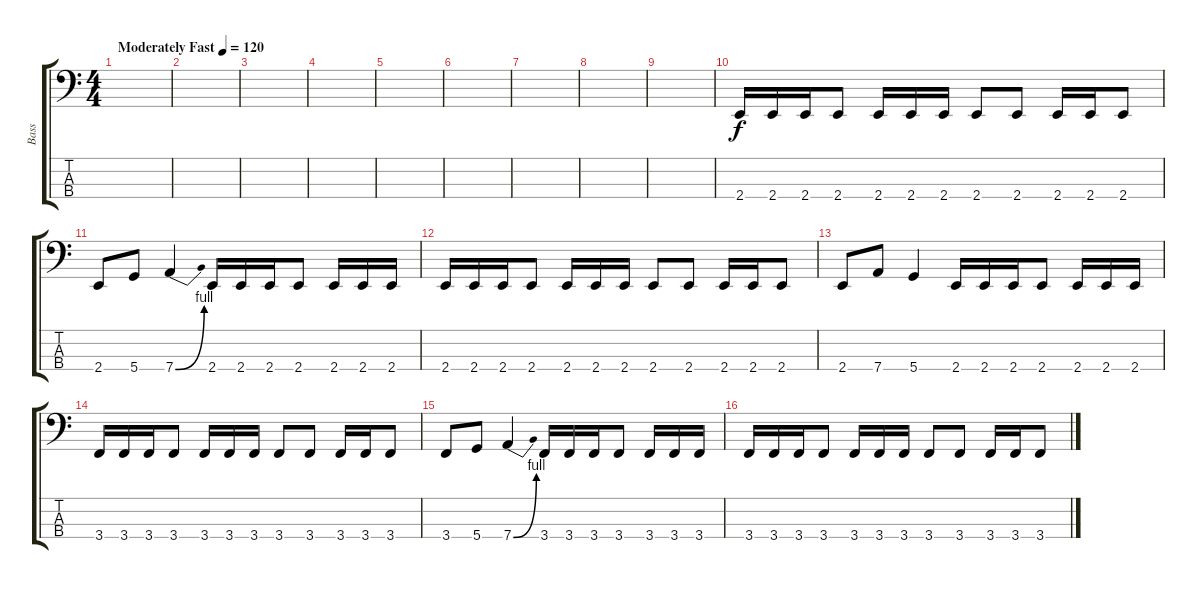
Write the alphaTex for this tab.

\track ("Bass" "Bass") {instrument slapbass1}
\staff {score tabs}
\tuning (G2 D2 A1 D1) {hide}
\ts (4 4)
\tempo (120 "Moderately Fast")
\clef f4
\ks c
|
|
|
|
|
|
|
|
|
2.4.16 2.4.16 2.4.16 2.4.8 2.4.16 2.4.16 2.4.16 2.4.8 2.4.8 2.4.16 2.4.16 2.4.8 |
2.4.8 5.4.8 7.4{be (bend 0 0 60 4)}.4 2.4.16 2.4.16 2.4.16 2.4.8 2.4.16 2.4.16 2.4.16 |
2.4.16 2.4.16 2.4.16 2.4.8 2.4.16 2.4.16 2.4.16 2.4.8 2.4.8 2.4.16 2.4.16 2.4.8 |
2.4.8 7.4.8 5.4.4 2.4.16 2.4.16 2.4.16 2.4.8 2.4.16 2.4.16 2.4.16 |
3.4.16 3.4.16 3.4.16 3.4.8 3.4.16 3.4.16 3.4.16 3.4.8 3.4.8 3.4.16 3.4.16 3.4.8 |
3.4.8 5.4.8 7.4{be (bend 0 0 60 4)}.4 3.4.16 3.4.16 3.4.16 3.4.8 3.4.16 3.4.16 3.4.16 |
3.4.16 3.4.16 3.4.16 3.4.8 3.4.16 3.4.16 3.4.16 3.4.8 3.4.8 3.4.16 3.4.16 3.4.8
